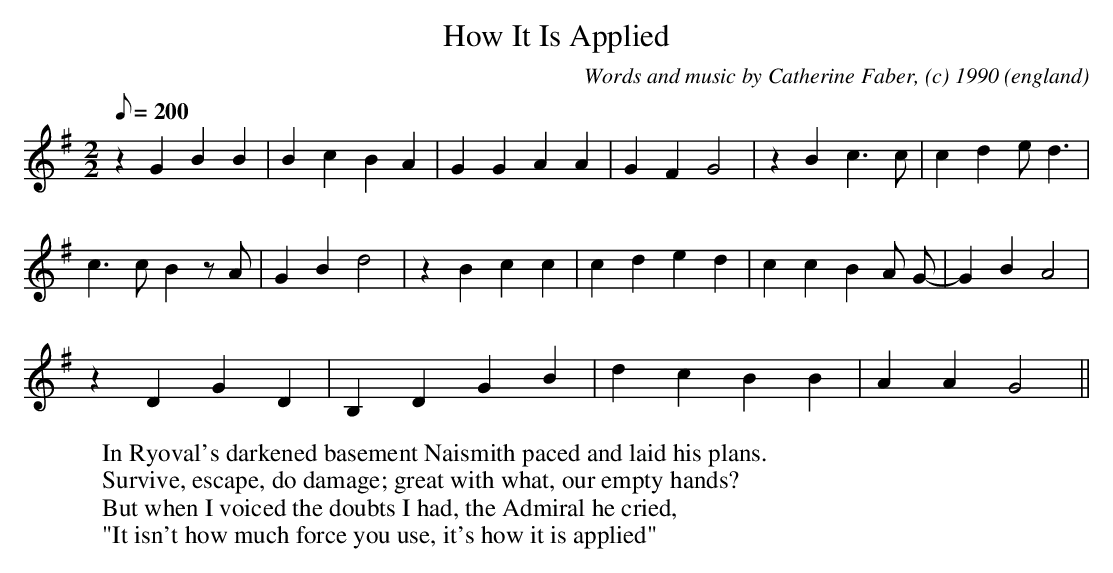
X:1
T:How It Is Applied
O:england
M:2/2
L:1/8
Q:200
C:Words and music by Catherine Faber, (c) 1990
W:In Ryoval's darkened basement Naismith paced and laid his plans.
W:Survive, escape, do damage; great with what, our empty hands?
W:But when I voiced the doubts I had, the Admiral he cried,
W:"It isn't how much force you use, it's how it is applied"
K:G
z2 G2 B2 B2|B2 c2 B2 A2|G2 G2 A2 A2|G2 F2 G4| z2 B2 c3 c|c2 d2 e d3|
c3 c B2 z A| G2 B2 d4|z2 B2 c2 c2|c2 d2 e2 d2|c2 c2 B2 A G-|G2 B2 A4|
z2 D2 G2 D2|B,2 D2 G2 B2|d2 c2 B2 B2|A2 A2 G4||
